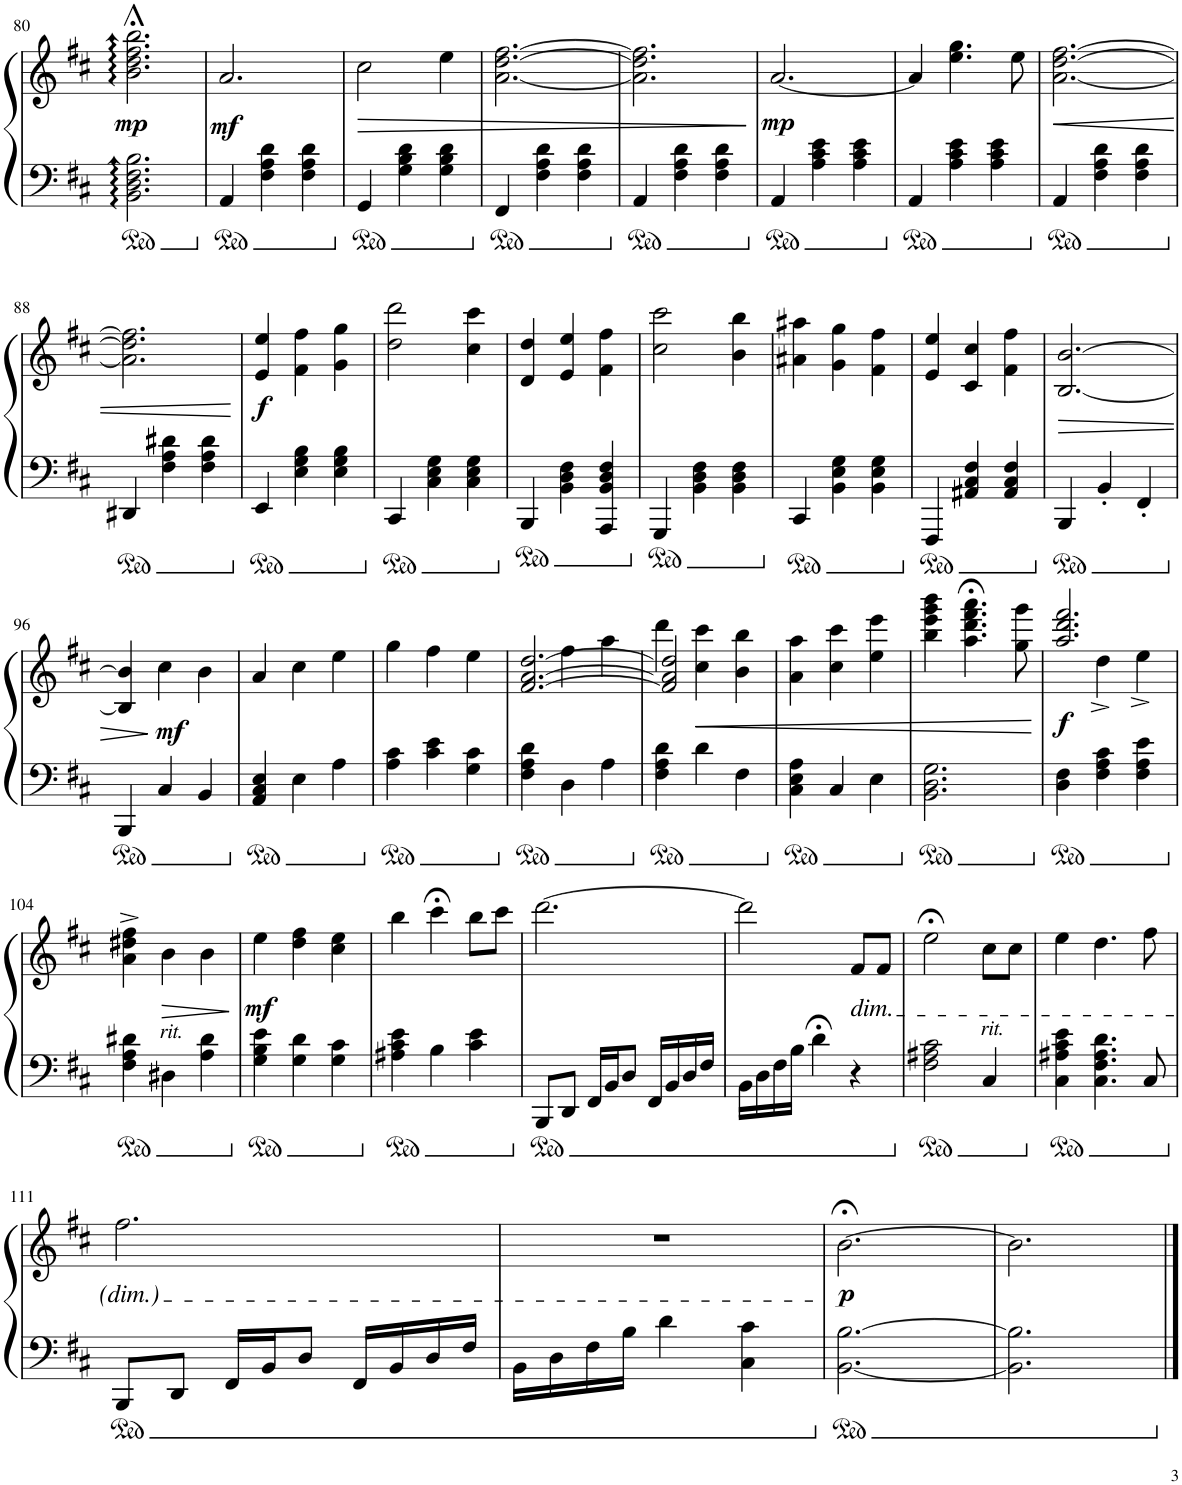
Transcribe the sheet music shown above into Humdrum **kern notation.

**kern	**kern	**dynam
*part1	*part1	*part1
*staff2	*staff1	*staff1/2
*I"Piano	*	*
*I'Pno.	*	*
!!LO:PB:g=z
*clefF4	*clefG2	*
*k[f#c#]	*k[f#c#]	*
*M3/4	*M3/4	*
=80	=80	=80
!	!	!LO:DY:b
2.BB\ 2.D\ 2.F#\ 2.B\	2.b\;< 2.dd\;< 2.ff#\;< 2.bb\;<	mp
=81	=81	=81
!	!	!LO:DY:b
4AA/	2.a/	mf
4F#\ 4A\ 4d\	.	.
4F#\ 4A\ 4d\	.	.
=82	=82	=82
!	!	!LO:HP:b
4GG/	2cc#\	>
4G\ 4B\ 4d\	.	.
4G\ 4B\ 4d\	4ee\	.
=83	=83	=83
4FF#/	[2.a\ [2.dd\ [2.ff#\	.
4F#\ 4A\ 4d\	.	.
4F#\ 4A\ 4d\	.	.
=84	=84	=84
4AA/	2.a\] 2.dd\] 2.ff#\]	.
4F#\ 4A\ 4d\	.	.
4F#\ 4A\ 4d\	.	.
.	.	]
=85	=85	=85
!	!	!LO:DY:b
4AA/	[2.a/	mp
4A\ 4c#\ 4e\	.	.
4A\ 4c#\ 4e\	.	.
=86	=86	=86
4AA/	4a/]	.
4A\ 4c#\ 4e\	4.ee\ 4.gg\	.
4A\ 4c#\ 4e\	.	.
.	8ee\	.
=87	=87	=87
!	!	!LO:HP:b
4AA/	[2.a\ [2.dd\ [2.ff#\	<
4F#\ 4A\ 4d\	.	.
4F#\ 4A\ 4d\	.	.
!!LO:LB:g=z
=88	=88	=88
4DD#X/	2.a\] 2.dd\] 2.ff#\]	.
4F#\ 4A\ 4d#X\	.	.
4F#\ 4A\ 4d#\	.	.
.	.	[
=89	=89	=89
!	!	!LO:DY:b
4EE/	4e/ 4ee/	f
4E\ 4G\ 4B\	4f#\ 4ff#\	.
4E\ 4G\ 4B\	4g\ 4gg\	.
=90	=90	=90
4CC#/	2dd\ 2ddd\	.
4C#\ 4E\ 4G\	.	.
4C#\ 4E\ 4G\	4cc#\ 4ccc#\	.
=91	=91	=91
4BBB/	4d/ 4dd/	.
4BB\ 4D\ 4F#\	4e/ 4ee/	.
4AAA/ 4BB/ 4D/ 4F#/	4f#\ 4ff#\	.
=92	=92	=92
4GGG/	2cc#\ 2ccc#\	.
4BB\ 4D\ 4F#\	.	.
4BB\ 4D\ 4F#\	4b\ 4bb\	.
=93	=93	=93
4CC#/	4a#X\ 4aa#X\	.
4BB\ 4E\ 4G\	4g\ 4gg\	.
4BB\ 4E\ 4G\	4f#\ 4ff#\	.
=94	=94	=94
4FFF#/	4e/ 4ee/	.
4AA#X/ 4C#/ 4F#/	4c#/ 4cc#/	.
4AA#/ 4C#/ 4F#/	4f#\ 4ff#\	.
=95	=95	=95
!	!	!LO:HP:b
4BBB/	[2.B/ [2.b/	>
4BB'/	.	.
4FF#'/	.	.
!!LO:LB:g=z
=96	=96	=96
4BBB/	4B/] 4b/]	.
!	!	!LO:DY:n=1:b
4C#/	4cc#\	] mf
4BB/	4b\	.
=97	=97	=97
4AA/ 4C#/ 4E/	4a/	.
4E\	4cc#\	.
4A\	4ee\	.
=98	=98	=98
4A\ 4c#\	4gg\	.
4c#\ 4e\	4ff#\	.
4G\ 4c#\	4ee\	.
=99	=99	=99
*	*^	*
4F#\ 4A\ 4d\	[2.f#/ [2.a/ [2.dd/	4ryy	.
4D\	.	4ff#\	.
4A\	.	4aa\	.
=100	=100	=100	=100
4F#\ 4A\ 4d\	2f#/] 2a/] 2dd/]	4ddd\	.
!	!	!	!LO:HP:b
4d\	.	4cc#\ 4ccc#\	<
4F#\	8ryy	4b\ 4bb\	.
.	8ryy	.	.
*	*v	*v	*
=101	=101	=101
4C#\ 4E\ 4A\	4a\ 4aa\	.
4C#/	4cc#\ 4ccc#\	.
4E\	4ee\ 4eee\	.
=102	=102	=102
2.BB\ 2.D\ 2.G\	4bb\ 4eee\ 4ggg\ 4bbb\	.
.	4.aa\;< 4.ddd\;< 4.fff#\;< 4.aaa\;<	.
.	8gg\ 8ggg\	.
.	.	[
=103	=103	=103
*	*^	*
!	!	!	!LO:DY:b
4D\ 4F#\	2.aa/ 2.ddd/ 2.fff#/	4ryy	f
4F#\ 4A\ 4c#\	.	4dd^\	.
4F#\ 4A\ 4e\	.	4ee^\	.
*	*v	*v	*
!!LO:LB:g=z
=104	=104	=104
4F#\ 4A\ 4d#X\	4a\^ 4dd#X\^ 4ff#\^	.
!	!LO:TX:b:i:t=rit.	!
!	!	!LO:HP:b
4D#X\	4b\	>
4A\ 4d#\	4b\	.
.	.	]
=105	=105	=105
!	!	!LO:DY:b
4G\ 4B\ 4e\	4ee\	mf
4G\ 4d\	4dd\ 4ff#\	.
4G\ 4c#\	4cc#\ 4ee\	.
=106	=106	=106
4A#X\ 4c#\ 4e\	4bb\	.
4B\	4ccc#;<\	.
4c#\ 4e\	8bb\L	.
.	8ccc#\J	.
=107	=107	=107
8BBB/L	[2.ddd\	.
8DD/J	.	.
16FF#/LL	.	.
16BB/J	.	.
8D/J	.	.
16FF#/LL	.	.
16BB/	.	.
16D/	.	.
16F#/JJ	.	.
=108	=108	=108
16BB\LL	2ddd\]	.
16D\	.	.
16F#\	.	.
16B\JJ	.	.
4d;<\	.	.
!	!LO:TX:b:i:t=dim.	!
4r	8f#/L	.
.	8f#/J	.
=109	=109	=109
2F#\ 2A#X\ 2c#\	2ee;<\	.
!	!LO:TX:b:i:t=rit.	!
4C#/	8cc#\L	.
.	8cc#\J	.
=110	=110	=110
4C#\ 4A#X\ 4c#\ 4e\	4ee\	.
4.C#\ 4.F#\ 4.A#\ 4.d\	4.dd\	.
8C#/	8ff#\	.
!!LO:LB:g=z
=111	=111	=111
8BBB/L	2.ff#\	.
8DD/J	.	.
16FF#/LL	.	.
16BB/J	.	.
8D/J	.	.
16FF#/LL	.	.
16BB/	.	.
16D/	.	.
16F#/JJ	.	.
=112	=112	=112
16BB\LL	2.r	.
16D\	.	.
16F#\	.	.
16B\JJ	.	.
4d\	.	.
4C#\ 4c#\	.	.
=113	=113	=113
!	!	!LO:DY:b
[2.BB\ [2.B\	[2.b;<\	p
=114	=114	=114
2.BB\] 2.B\]	2.b\]	.
==	==	==
*-	*-	*-
